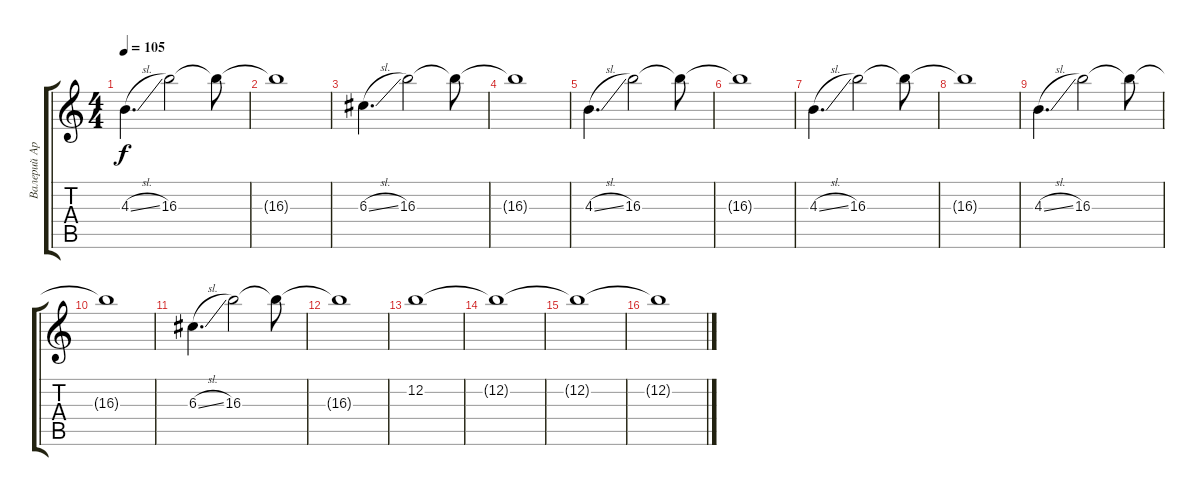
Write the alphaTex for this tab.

\track ("Валерий Аркадин" "Валерий Ар") {instrument distortionguitar}
\staff {score tabs}
\tuning (E4 B3 G3 D3 A2 E2) {hide}
\ts (4 4)
\tempo 105
\clef g2
\ks c
4.3{sl}.4{d dy f} 16.3.2 16.3{t}.8 |
16.3{t}.1 |
6.3{sl}.4{d} 16.3.2 16.3{t}.8 |
16.3{t}.1 |
4.3{sl}.4{d} 16.3.2 16.3{t}.8 |
16.3{t}.1 |
4.3{sl}.4{d} 16.3.2 16.3{t}.8 |
16.3{t}.1 |
4.3{sl}.4{d} 16.3.2 16.3{t}.8 |
16.3{t}.1 |
6.3{sl}.4{d} 16.3.2 16.3{t}.8 |
16.3{t}.1 |
12.2.1 |
12.2{t}.1 |
12.2{t}.1 |
12.2{t}.1
